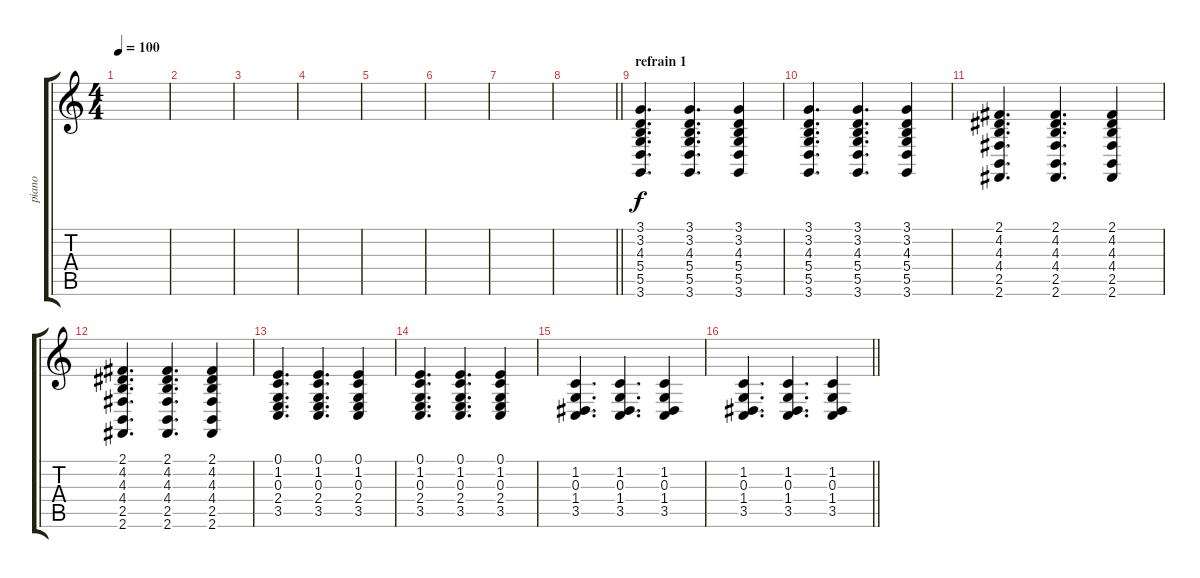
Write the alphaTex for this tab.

\track ("piano" "piano") {instrument brightacousticpiano}
\staff {score tabs}
\tuning (E4 B3 G3 D3 A2 E2) {hide}
\ts (4 4)
\tempo 100
\clef g2
\ks c
|
|
|
|
|
|
|
\barLineRight lightlight
|
\section ("" "refrain 1")
(3.1 3.2 4.3 5.4 5.5 3.6).4{d} (3.1 3.2 4.3 5.4 5.5 3.6).4{d} (3.1 3.2 4.3 5.4 5.5 3.6).4 |
(3.1 3.2 4.3 5.4 5.5 3.6).4{d} (3.1 3.2 4.3 5.4 5.5 3.6).4{d} (3.1 3.2 4.3 5.4 5.5 3.6).4 |
(2.1 4.2 4.3 4.4 2.5 2.6).4{d} (2.1 4.2 4.3 4.4 2.5 2.6).4{d} (2.1 4.2 4.3 4.4 2.5 2.6).4 |
(2.1 4.2 4.3 4.4 2.5 2.6).4{d} (2.1 4.2 4.3 4.4 2.5 2.6).4{d} (2.1 4.2 4.3 4.4 2.5 2.6).4 |
(0.1 1.2 0.3 2.4 3.5).4{d} (0.1 1.2 0.3 2.4 3.5).4{d} (0.1 1.2 0.3 2.4 3.5).4 |
(0.1 1.2 0.3 2.4 3.5).4{d} (0.1 1.2 0.3 2.4 3.5).4{d} (0.1 1.2 0.3 2.4 3.5).4 |
(1.2 0.3 1.4 3.5).4{d} (1.2 0.3 1.4 3.5).4{d} (1.2 0.3 1.4 3.5).4 |
\barLineRight lightlight
(1.2 0.3 1.4 3.5).4{d} (1.2 0.3 1.4 3.5).4{d} (1.2 0.3 1.4 3.5).4
